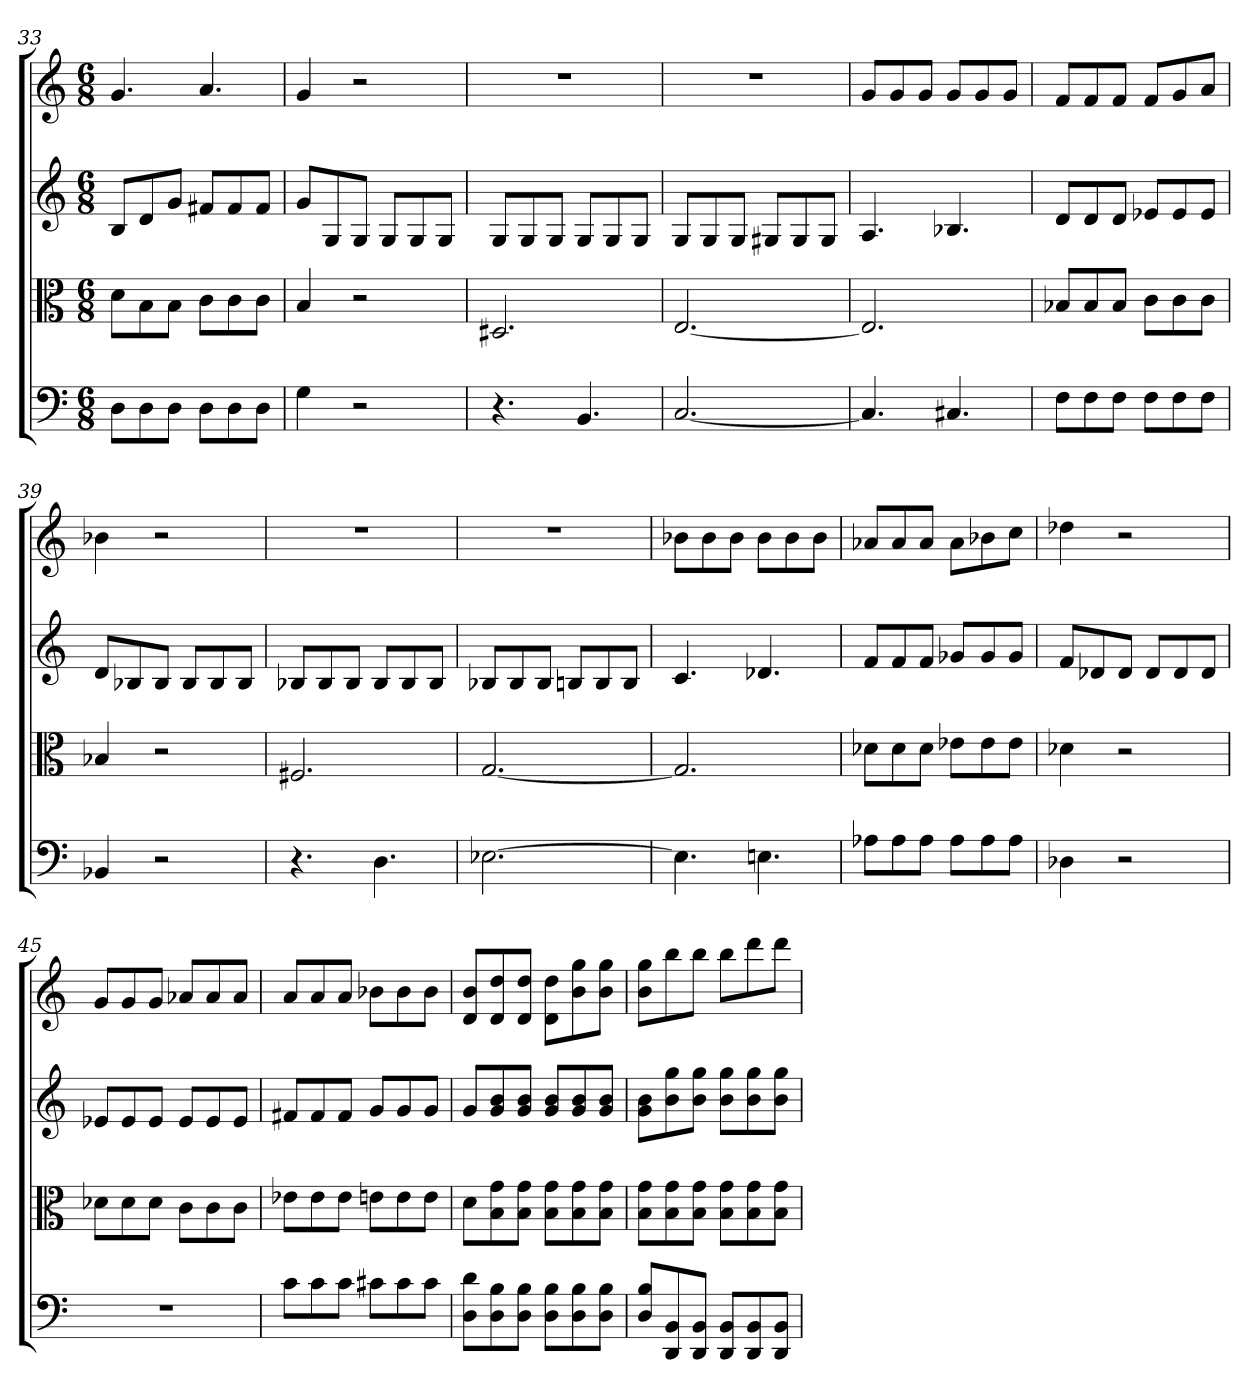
**kern	**kern	**kern	**kern
*part4	*part3	*part2	*part1
*staff4	*staff3	*staff2	*staff1
*clefF4	*clefC3	*	*
*k[]	*k[]	*k[]	*k[]
*C:	*C:	*C:	*C:
*M6/8	*M6/8	*M6/8	*M6/8
=33	=33	=33	=33
8D\L	8d\L	8BL	4.g
8D\	8B\	8d	.
8D\J	8B\J	8gJ	.
8D\L	8c\L	8f#XL	4.a
8D\	8c\	8f#	.
8D\J	8c\J	8f#J	.
=34	=34	=34	=34
4G	4B	8gL	4g
.	.	8G	.
2r	2r	8GJ	2r
.	.	8GL	.
.	.	8G	.
.	.	8GJ	.
=35	=35	=35	=35
4.r	2.D#X	8GL	2.r
.	.	8G	.
.	.	8GJ	.
4.BB	.	8GL	.
.	.	8G	.
.	.	8GJ	.
=36	=36	=36	=36
[2.C	[2.E	8GL	2.r
.	.	8G	.
.	.	8GJ	.
.	.	8G#XL	.
.	.	8G#	.
.	.	8G#J	.
=37	=37	=37	=37
4.C]	2.E]	4.A	8gL
.	.	.	8g
.	.	.	8gJ
4.C#X	.	4.B-X	8gL
.	.	.	8g
.	.	.	8gJ
=38	=38	=38	=38
8F\L	8B-X/L	8dL	8fL
8F\	8B-/	8d	8f
8F\J	8B-/J	8dJ	8fJ
8F\L	8c\L	8e-XL	8fL
8F\	8c\	8e-	8g
8F\J	8c\J	8e-J	8aJ
=39	=39	=39	=39
4BB-X	4B-X	8dL	4b-X
.	.	8B-X	.
2r	2r	8B-J	2r
.	.	8B-L	.
.	.	8B-	.
.	.	8B-J	.
=40	=40	=40	=40
4.r	2.F#X	8B-XL	2.r
.	.	8B-	.
.	.	8B-J	.
4.D	.	8B-L	.
.	.	8B-	.
.	.	8B-J	.
=41	=41	=41	=41
[2.E-X	[2.G	8B-XL	2.r
.	.	8B-	.
.	.	8B-J	.
.	.	8BnL	.
.	.	8B	.
.	.	8BJ	.
=42	=42	=42	=42
4.E-]	2.G]	4.c	8b-XL
.	.	.	8b-
.	.	.	8b-J
4.En	.	4.d-X	8b-L
.	.	.	8b-
.	.	.	8b-J
=43	=43	=43	=43
8A-X\L	8d-X\L	8fL	8a-XL
8A-\	8d-\	8f	8a-
8A-\J	8d-\J	8fJ	8a-J
8A-\L	8e-X\L	8g-XL	8a-L
8A-\	8e-\	8g-	8b-X
8A-\J	8e-\J	8g-J	8ccJ
=44	=44	=44	=44
4D-X	4d-X	8fL	4dd-X
.	.	8d-X	.
2r	2r	8d-J	2r
.	.	8d-L	.
.	.	8d-	.
.	.	8d-J	.
=45	=45	=45	=45
2.r	8d-X\L	8e-XL	8gL
.	8d-\	8e-	8g
.	8d-\J	8e-J	8gJ
.	8c\L	8e-L	8a-XL
.	8c\	8e-	8a-
.	8c\J	8e-J	8a-J
=46	=46	=46	=46
8c\L	8e-X\L	8f#XL	8aL
8c\	8e-\	8f#	8a
8c\J	8e-\J	8f#J	8aJ
8c#X\L	8en\L	8gL	8b-XL
8c#\	8e\	8g	8b-
8c#\J	8e\J	8gJ	8b-J
=47	=47	=47	=47
8D\ 8d\L	8d\L	8gL	8d 8bL
8D\ 8B\	8B\ 8g\	8g 8b	8d 8dd
8D\ 8B\J	8B\ 8g\J	8g 8bJ	8d 8ddJ
8D\ 8B\L	8B\ 8g\L	8g 8bL	8d 8ddL
8D\ 8B\	8B\ 8g\	8g 8b	8b 8gg
8D\ 8B\J	8B\ 8g\J	8g 8bJ	8b 8ggJ
=48	=48	=48	=48
8D/ 8B/L	8B\ 8g\L	8g 8bL	8b 8ggL
8DD/ 8BB/	8B\ 8g\	8b 8gg	8bb
8DD/ 8BB/J	8B\ 8g\J	8b 8ggJ	8bbJ
8DD/ 8BB/L	8B\ 8g\L	8b 8ggL	8bbL
8DD/ 8BB/	8B\ 8g\	8b 8gg	8ddd
8DD/ 8BB/J	8B\ 8g\J	8b 8ggJ	8dddJ
=	=	=	=
*-	*-	*-	*-
